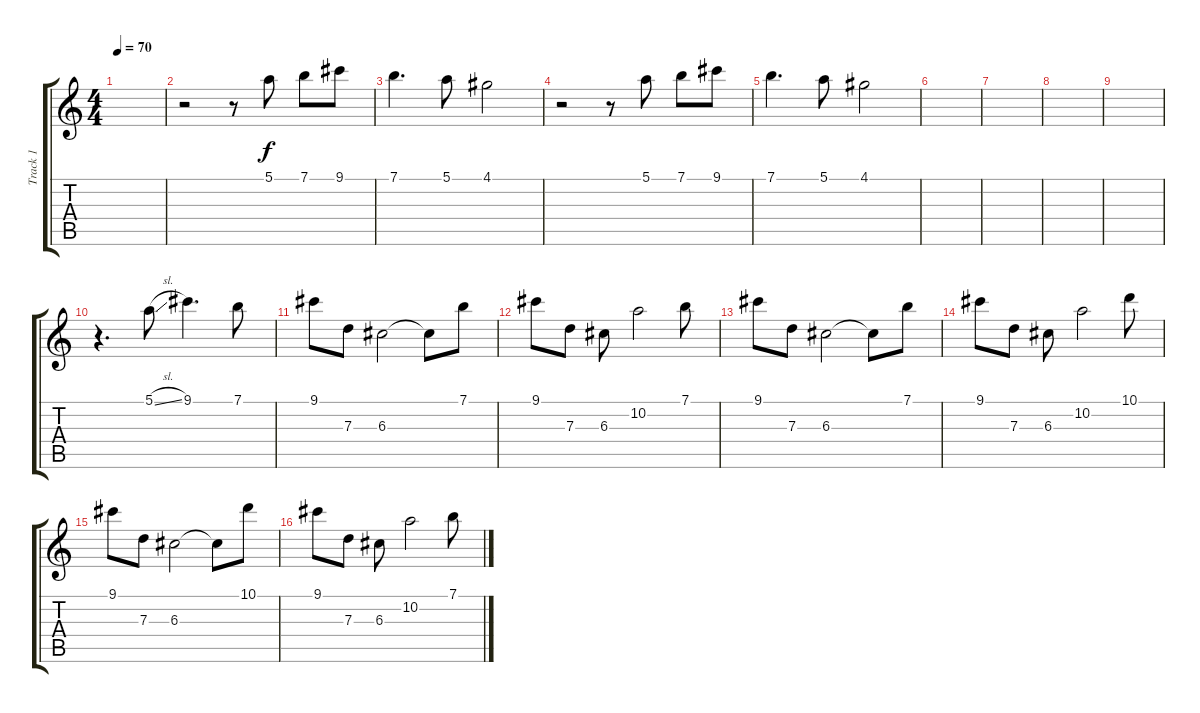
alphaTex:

\track ("Track 1" "Track 1") {instrument electricguitarjazz}
\staff {score tabs}
\tuning (E4 B3 G3 D3 A2 E2) {hide}
\ts (4 4)
\tempo 70
\clef g2
\ks c
|
r.2 r.8 5.1.8 7.1.8 9.1.8 |
7.1.4{d} 5.1.8 4.1.2 |
r.2 r.8 5.1.8 7.1.8 9.1.8 |
7.1.4{d} 5.1.8 4.1.2 |
|
|
|
|
r.4{d} 5.1{sl}.8 9.1.4{d} 7.1.8 |
9.1.8 7.3.8 6.3.2 6.3{t}.8 7.1.8 |
9.1.8 7.3.8 6.3.8 10.2.2 7.1.8 |
9.1.8 7.3.8 6.3.2 6.3{t}.8 7.1.8 |
9.1.8 7.3.8 6.3.8 10.2.2 10.1.8 |
9.1.8 7.3.8 6.3.2 6.3{t}.8 10.1.8 |
9.1.8 7.3.8 6.3.8 10.2.2 7.1.8
